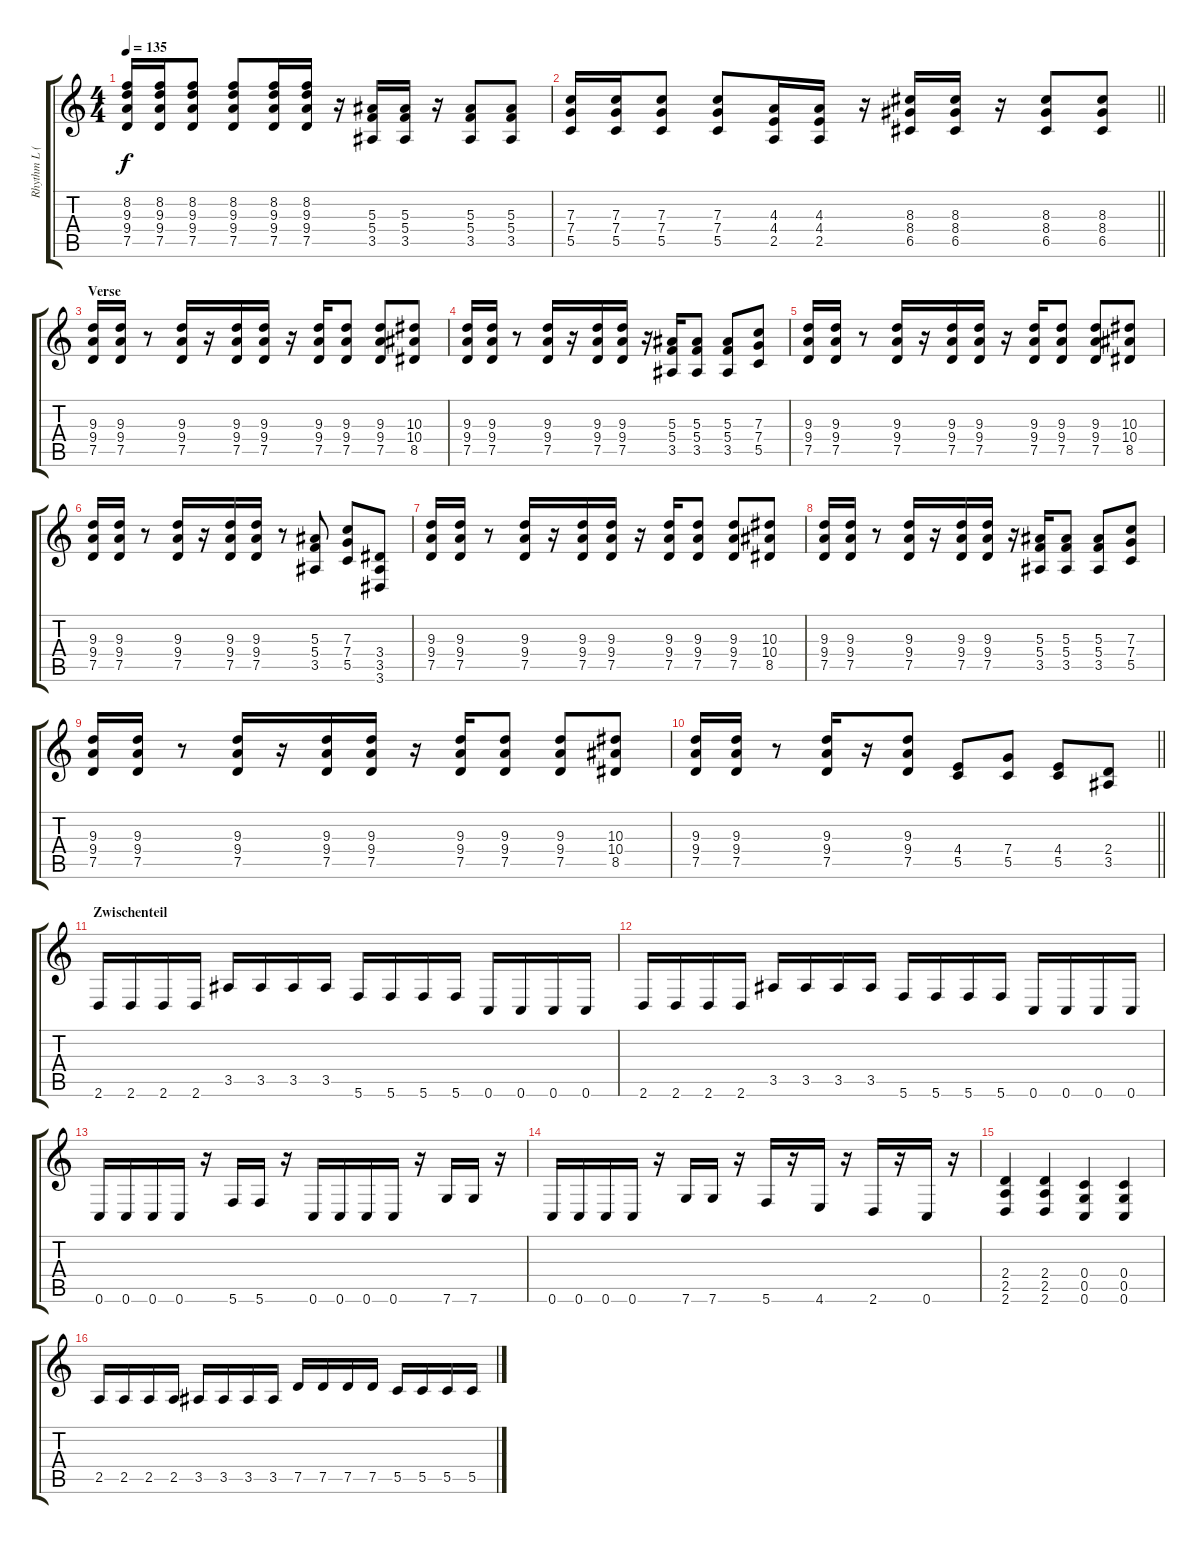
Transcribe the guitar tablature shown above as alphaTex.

\track ("Rhythm L (Konstl)" "Rhythm L (") {instrument distortionguitar}
\staff {score tabs}
\tuning (D4 A3 F3 C3 G2 C2) {hide}
\ts (4 4)
\tempo 135
\clef g2
\ks aminor
(8.2 9.3 9.4 7.5).16{dy f} (8.2 9.3 9.4 7.5).16 (8.2 9.3 9.4 7.5).8 (8.2 9.3 9.4 7.5).8 (8.2 9.3 9.4 7.5).16 (8.2 9.3 9.4 7.5).16 r.16 (5.3 5.4 3.5).16 (5.3 5.4 3.5).16 r.16 (5.3 5.4 3.5).8 (5.3 5.4 3.5).8 |
\barLineRight lightlight
(7.3 7.4 5.5).16 (7.3 7.4 5.5).16 (7.3 7.4 5.5).8 (7.3 7.4 5.5).8 (4.3 4.4 2.5).16 (4.3 4.4 2.5).16 r.16 (8.3 8.4 6.5).16 (8.3 8.4 6.5).16 r.16 (8.3 8.4 6.5).8 (8.3 8.4 6.5).8 |
\section ("" "Verse")
(9.3 9.4 7.5).16 (9.3 9.4 7.5).16 r.8 (9.3 9.4 7.5).16 r.16 (9.3 9.4 7.5).16 (9.3 9.4 7.5).16 r.16 (9.3 9.4 7.5).16 (9.3 9.4 7.5).8 (9.3 9.4 7.5).8 (10.3 10.4 8.5).8 |
(9.3 9.4 7.5).16 (9.3 9.4 7.5).16 r.8 (9.3 9.4 7.5).16 r.16 (9.3 9.4 7.5).16 (9.3 9.4 7.5).16 r.16 (5.3 5.4 3.5).16 (5.3 5.4 3.5).8 (5.3 5.4 3.5).8 (7.3 7.4 5.5).8 |
(9.3 9.4 7.5).16 (9.3 9.4 7.5).16 r.8 (9.3 9.4 7.5).16 r.16 (9.3 9.4 7.5).16 (9.3 9.4 7.5).16 r.16 (9.3 9.4 7.5).16 (9.3 9.4 7.5).8 (9.3 9.4 7.5).8 (10.3 10.4 8.5).8 |
(9.3 9.4 7.5).16 (9.3 9.4 7.5).16 r.8 (9.3 9.4 7.5).16 r.16 (9.3 9.4 7.5).16 (9.3 9.4 7.5).16 r.8 (5.3 5.4 3.5).8 (7.3 7.4 5.5).8 (3.4 3.5 3.6).8 |
(9.3 9.4 7.5).16 (9.3 9.4 7.5).16 r.8 (9.3 9.4 7.5).16 r.16 (9.3 9.4 7.5).16 (9.3 9.4 7.5).16 r.16 (9.3 9.4 7.5).16 (9.3 9.4 7.5).8 (9.3 9.4 7.5).8 (10.3 10.4 8.5).8 |
(9.3 9.4 7.5).16 (9.3 9.4 7.5).16 r.8 (9.3 9.4 7.5).16 r.16 (9.3 9.4 7.5).16 (9.3 9.4 7.5).16 r.16 (5.3 5.4 3.5).16 (5.3 5.4 3.5).8 (5.3 5.4 3.5).8 (7.3 7.4 5.5).8 |
(9.3 9.4 7.5).16 (9.3 9.4 7.5).16 r.8 (9.3 9.4 7.5).16 r.16 (9.3 9.4 7.5).16 (9.3 9.4 7.5).16 r.16 (9.3 9.4 7.5).16 (9.3 9.4 7.5).8 (9.3 9.4 7.5).8 (10.3 10.4 8.5).8 |
\barLineRight lightlight
(9.3 9.4 7.5).16 (9.3 9.4 7.5).16 r.8 (9.3 9.4 7.5).16 r.16 (9.3 9.4 7.5).8 (4.4 5.5).8 (7.4 5.5).8 (4.4 5.5).8 (2.4 3.5).8 |
\section ("" "Zwischenteil")
2.6.16 2.6.16 2.6.16 2.6.16 3.5.16 3.5.16 3.5.16 3.5.16 5.6.16 5.6.16 5.6.16 5.6.16 0.6.16 0.6.16 0.6.16 0.6.16 |
2.6.16 2.6.16 2.6.16 2.6.16 3.5.16 3.5.16 3.5.16 3.5.16 5.6.16 5.6.16 5.6.16 5.6.16 0.6.16 0.6.16 0.6.16 0.6.16 |
0.6.16 0.6.16 0.6.16 0.6.16 r.16 5.6.16 5.6.16 r.16 0.6.16 0.6.16 0.6.16 0.6.16 r.16 7.6.16 7.6.16 r.16 |
0.6.16 0.6.16 0.6.16 0.6.16 r.16 7.6.16 7.6.16 r.16 5.6.16 r.16 4.6.16 r.16 2.6.16 r.16 0.6.16 r.16 |
(2.4 2.5 2.6).4 (2.4 2.5 2.6).4 (0.4 0.5 0.6).4 (0.4 0.5 0.6).4 |
2.5.16 2.5.16 2.5.16 2.5.16 3.5.16 3.5.16 3.5.16 3.5.16 7.5.16 7.5.16 7.5.16 7.5.16 5.5.16 5.5.16 5.5.16 5.5.16
